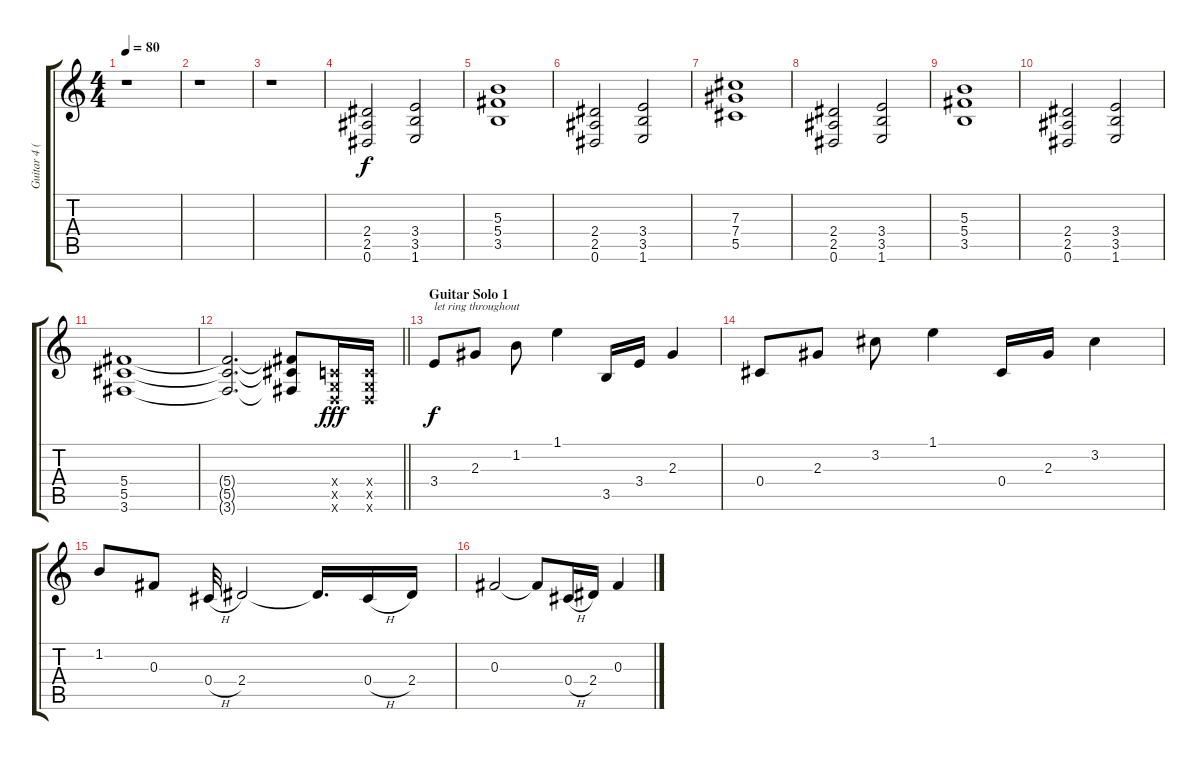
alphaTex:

\track ("Guitar 4 (Izzy)" "Guitar 4 (") {instrument overdrivenguitar}
\staff {score tabs}
\tuning (Eb4 Bb3 Gb3 Db3 Ab2 Eb2) {hide}
\ts (4 4)
\tempo 80
\clef g2
\ks c
r.1{dy f} |
r.1 |
r.1 |
(2.4 2.5 0.6).2 (3.4 3.5 1.6).2 |
(5.3 5.4 3.5).1 |
(2.4 2.5 0.6).2 (3.4 3.5 1.6).2 |
(7.3 7.4 5.5).1 |
(2.4 2.5 0.6).2 (3.4 3.5 1.6).2 |
(5.3 5.4 3.5).1 |
(2.4 2.5 0.6).2 (3.4 3.5 1.6).2 |
(5.4 5.5 3.6).1 |
\barLineRight lightlight
(5.4{t} 5.5{t} 3.6{t}).2{d} (5.4{t} 5.5{t} 3.6{t}).8 (-1.4{x} -1.5{x} -1.6{x}).16{dy fff} (-1.4{x} -1.5{x} -1.6{x}).16 |
\section ("" "Guitar Solo 1")
3.4.8{txt "let ring throughout" dy f} 2.3.8 1.2.8 1.1.4 3.5.16 3.4.16 2.3.4 |
0.4.8 2.3.8 3.2.8 1.1.4 0.4.16 2.3.16 3.2.4 |
1.2.8 0.3.8 0.4{h}.32 2.4.2 2.4{t}.16{d} 0.4{h}.16 2.4.16 |
0.3.2 0.3{t}.8 0.4{h}.16 2.4.16 0.3.4
